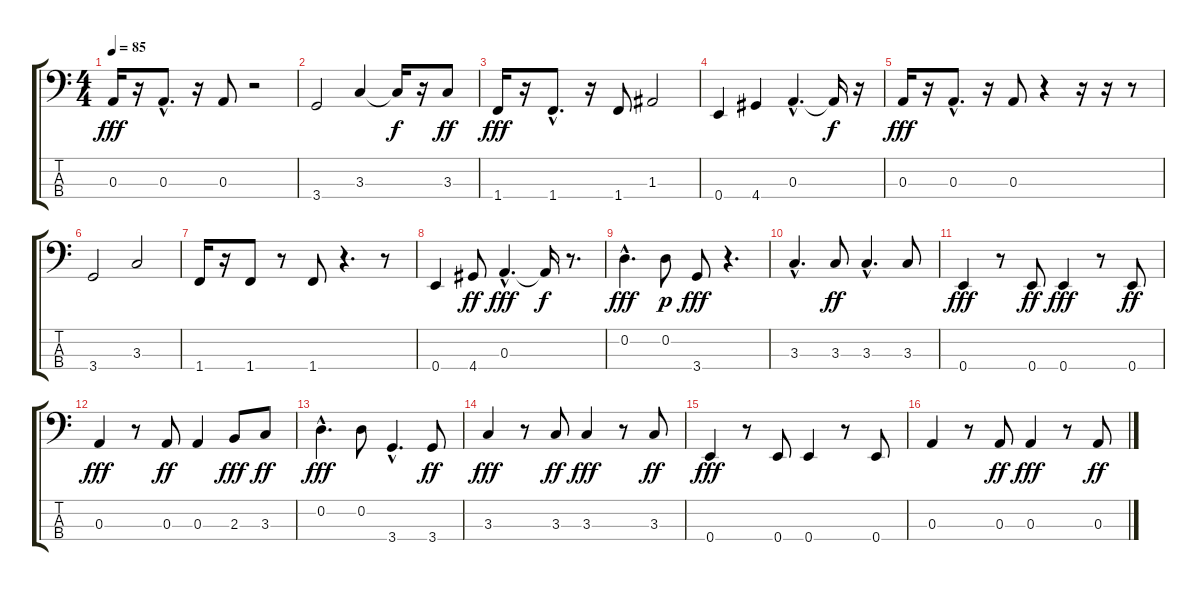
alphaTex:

\track "" {instrument fretlessbass}
\staff {score tabs}
\tuning (G2 D2 A1 E1) {hide}
\ts (4 4)
\tempo 85
\clef f4
\ks c
0.3.16{dy fff} r.16 0.3{hac}.8{d} r.16 0.3.8 r.2 |
3.4.2 3.3.4 3.3{t}.16{dy f} r.16 3.3.8{dy ff} |
1.4.16{dy fff} r.16 1.4{hac}.8{d} r.16 1.4.8 1.3.2 |
0.4.4 4.4.4 0.3{hac}.4{d} 0.3{t}.16{dy f} r.16 |
0.3.16{dy fff} r.16 0.3{hac}.8{d} r.16 0.3.8 r.4 r.16 r.16 r.8 |
3.4.2 3.3.2 |
1.4.16 r.16 1.4.8 r.8 1.4.8 r.4{d} r.8 |
0.4.4 4.4.8{dy ff} 0.3{hac}.4{d dy fff} 0.3{t}.16{dy f} r.8{d} |
0.2{hac}.4{d dy fff} 0.2.8{dy p} 3.4.8{dy fff} r.4{d} |
3.3{hac}.4{d} 3.3.8{dy ff} 3.3{hac}.4{d} 3.3.8 |
0.4.4{dy fff} r.8 0.4.8{dy ff} 0.4.4{dy fff} r.8 0.4.8{dy ff} |
0.3.4{dy fff} r.8 0.3.8{dy ff} 0.3.4 2.3.8{dy fff} 3.3.8{dy ff} |
0.2{hac}.4{d dy fff} 0.2.8 3.4{hac}.4{d} 3.4.8{dy ff} |
3.3.4{dy fff} r.8 3.3.8{dy ff} 3.3.4{dy fff} r.8 3.3.8{dy ff} |
0.4.4{dy fff} r.8 0.4.8 0.4.4 r.8 0.4.8 |
0.3.4 r.8 0.3.8{dy ff} 0.3.4{dy fff} r.8 0.3.8{dy ff}
